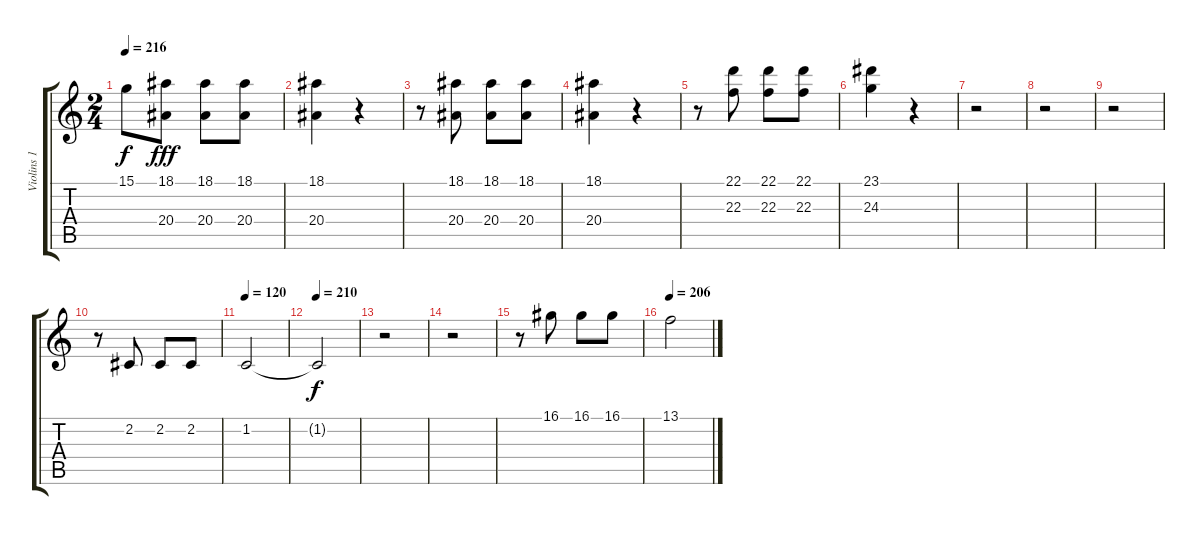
\track ("Violins 1" "Violins 1") {instrument stringensemble1}
\staff {score tabs}
\tuning (E4 B3 G3 D3 A2 E2) {hide}
\ts (2 4)
\tempo 216
\clef g2
\ks c
15.1{t}.8{dy f} (18.1 20.4).8{dy fff} (18.1 20.4).8 (18.1 20.4).8 |
(18.1 20.4).4 r.4 |
r.8 (18.1 20.4).8 (18.1 20.4).8 (18.1 20.4).8 |
(18.1 20.4).4 r.4 |
r.8 (22.1 22.3).8 (22.1 22.3).8 (22.1 22.3).8 |
(23.1 24.3).4 r.4 |
r.2 |
r.2 |
r.2 |
r.8 2.2.8 2.2.8 2.2.8 |
\tempo 120
1.2.2 |
\tempo 210
1.2{t}.2{dy f} |
r.2 |
r.2 |
r.8 16.1.8 16.1.8 16.1.8 |
\tempo 206
13.1.2
